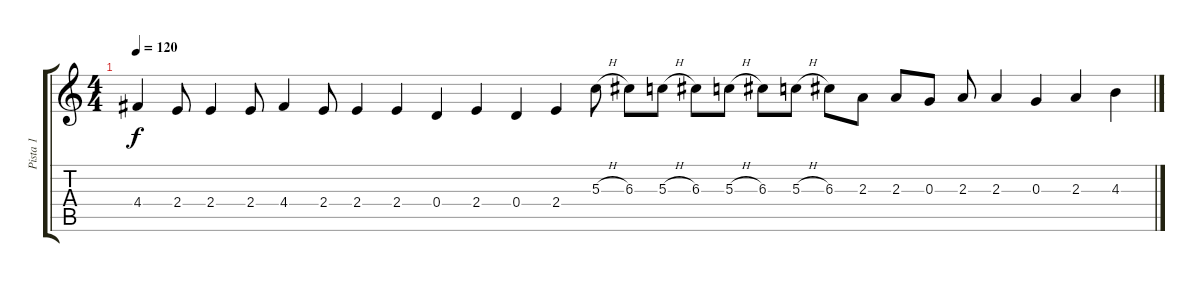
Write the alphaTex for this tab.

\track ("Pista 1" "Pista 1") {instrument acousticguitarsteel}
\staff {score tabs}
\tuning (E4 B3 G3 D3 A2 E2) {hide}
\ts (4 4)
\tempo 120
\clef g2
\ks c
4.4.4{dy f} 2.4.8 2.4.4 2.4.8 4.4.4 2.4.8 2.4.4 2.4.4 0.4.4 2.4.4 0.4.4 2.4.4 5.3{h}.8 6.3.8 5.3{h}.8 6.3.8 5.3{h}.8 6.3.8 5.3{h}.8 6.3.8 2.3.8 2.3.8 0.3.8 2.3.8 2.3.4 0.3.4 2.3.4 4.3.4
